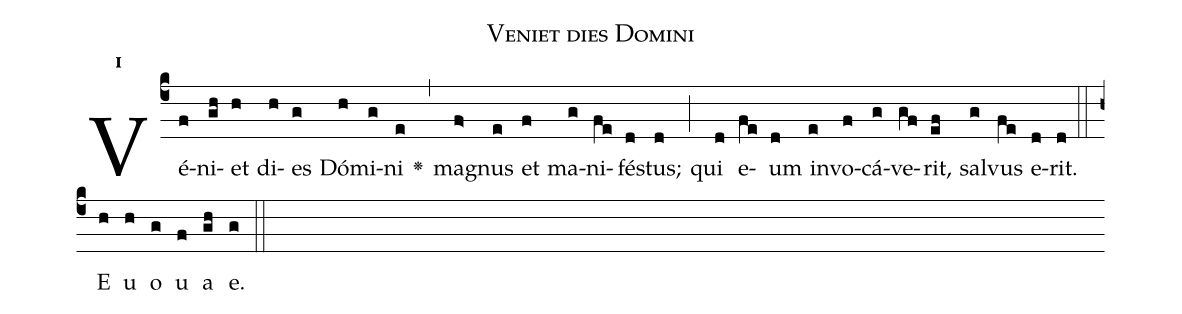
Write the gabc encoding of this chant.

name:Veniet dies Domini;
office-part:Antiphona;
mode:1;
%%
initial-style: 1;
name: Veniet dies Domini;
book: Antiphonae & Responsoria/Tomus IV, p. 23;
occasion: Dominica XXXIII per Annum;
office-part: 1V Ant M ad lib;
annotation: 1g;
centering-scheme: english;
font: OFLSortsMillGoudy;
height: 11;
width: 4.5;
%%
(c4)Vé(f)ni(gh)et(h) di(h)es(g) Dó(h)mi(g)ni(e) <v>\greheightstar</v>(,) ma(f>)gnus(e) et(f) ma(g)ni(fe)fé(d)stus;(d) (;) qui(d) e(fe)um(d) in(e)vo(f)cá(g)ve(gf)rit,(ef) sal(g)vus(fe) e(d)rit.(d) (::) E(h) u(h) o(g) u(f) a(gh) e.(g) (::)
